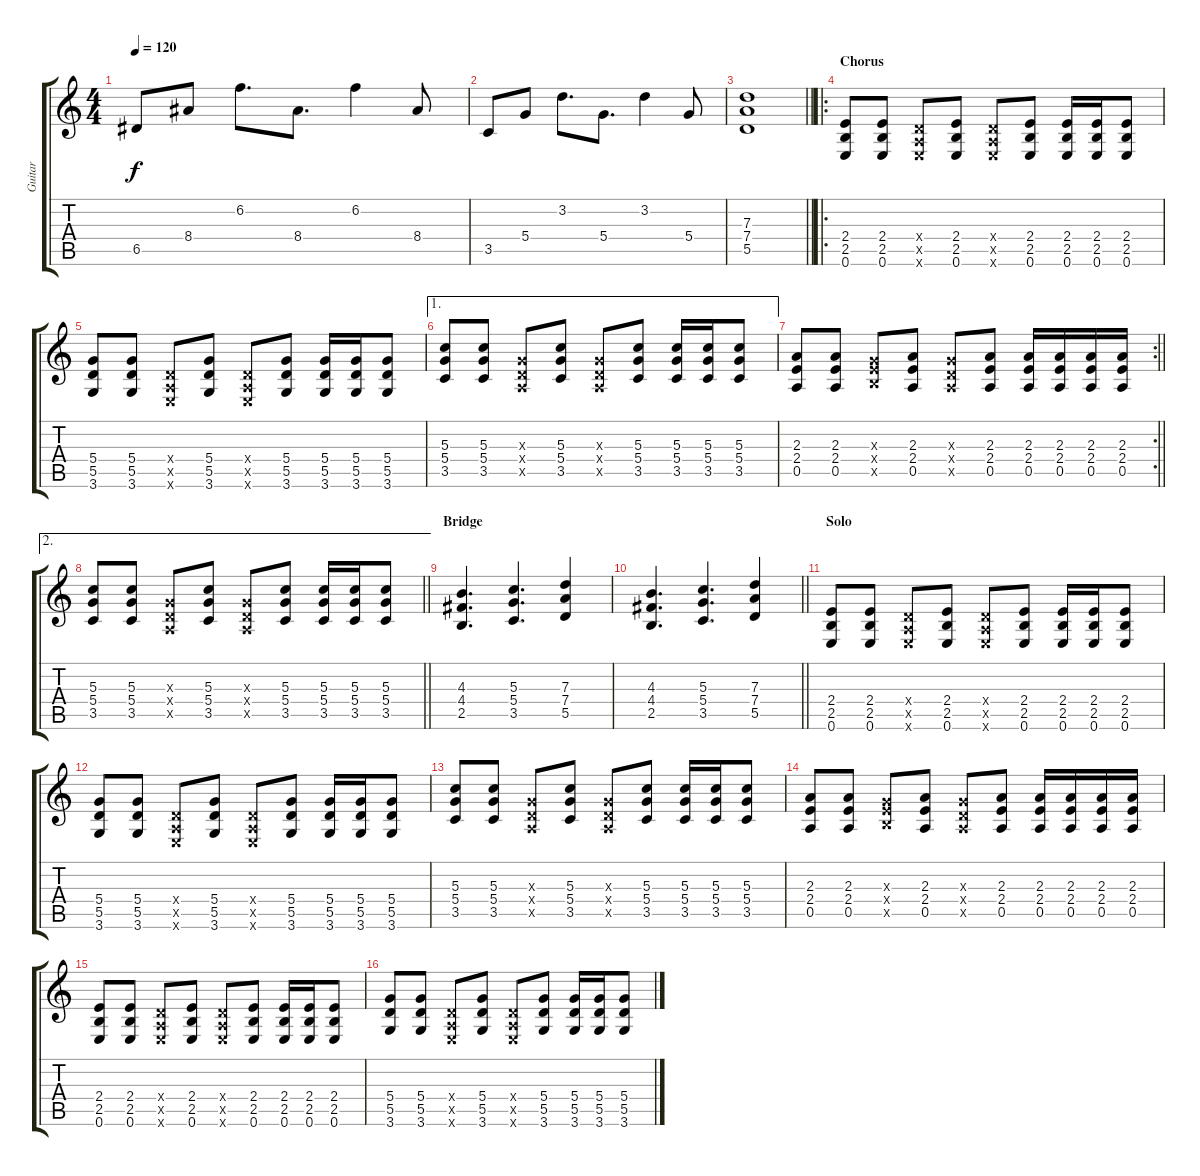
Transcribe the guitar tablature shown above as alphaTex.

\track ("Guitar" "Guitar") {instrument distortionguitar}
\staff {score tabs}
\tuning (E4 B3 G3 D3 A2 E2) {hide}
\ts (4 4)
\tempo 120
\clef g2
\ks c
6.5.8{dy f} 8.4.8 6.2.8{d} 8.4.8{d} 6.2.4 8.4.8 |
3.5.8 5.4.8 3.2.8{d} 5.4.8{d} 3.2.4 5.4.8 |
\barLineRight lightlight
(7.3 7.4 5.5).1 |
\ro
\section ("" "Chorus")
(2.4 2.5 0.6).8 (2.4 2.5 0.6).8 (0.4{x} 0.5{x} 0.6{x}).8 (2.4 2.5 0.6).8 (0.4{x} 0.5{x} 0.6{x}).8 (2.4 2.5 0.6).8 (2.4 2.5 0.6).16 (2.4 2.5 0.6).16 (2.4 2.5 0.6).8 |
(5.4 5.5 3.6).8 (5.4 5.5 3.6).8 (0.4{x} 0.5{x} 0.6{x}).8 (5.4 5.5 3.6).8 (0.4{x} 0.5{x} 0.6{x}).8 (5.4 5.5 3.6).8 (5.4 5.5 3.6).16 (5.4 5.5 3.6).16 (5.4 5.5 3.6).8 |
\ae 1
(5.3 5.4 3.5).8 (5.3 5.4 3.5).8 (0.3{x} 0.4{x} 0.5{x}).8 (5.3 5.4 3.5).8 (0.3{x} 0.4{x} 0.5{x}).8 (5.3 5.4 3.5).8 (5.3 5.4 3.5).16 (5.3 5.4 3.5).16 (5.3 5.4 3.5).8 |
\rc 2
\barLineRight lightlight
(2.3 2.4 0.5).8 (2.3 2.4 0.5).8 (0.3{x} 2.4{x} 2.5{x}).8 (2.3 2.4 0.5).8 (0.3{x} 0.4{x} 0.5{x}).8 (2.3 2.4 0.5).8 (2.3 2.4 0.5).16 (2.3 2.4 0.5).16 (2.3 2.4 0.5).16 (2.3 2.4 0.5).16 |
\ae 2
\barLineRight lightlight
(5.3 5.4 3.5).8 (5.3 5.4 3.5).8 (0.3{x} 0.4{x} 0.5{x}).8 (5.3 5.4 3.5).8 (0.3{x} 0.4{x} 0.5{x}).8 (5.3 5.4 3.5).8 (5.3 5.4 3.5).16 (5.3 5.4 3.5).16 (5.3 5.4 3.5).8 |
\section ("" "Bridge")
(4.3 4.4 2.5).4{d} (5.3 5.4 3.5).4{d} (7.3 7.4 5.5).4 |
\barLineRight lightlight
(4.3 4.4 2.5).4{d} (5.3 5.4 3.5).4{d} (7.3 7.4 5.5).4 |
\section ("" "Solo")
(2.4 2.5 0.6).8{volume 8} (2.4 2.5 0.6).8 (0.4{x} 0.5{x} 0.6{x}).8 (2.4 2.5 0.6).8 (0.4{x} 0.5{x} 0.6{x}).8 (2.4 2.5 0.6).8 (2.4 2.5 0.6).16 (2.4 2.5 0.6).16 (2.4 2.5 0.6).8 |
(5.4 5.5 3.6).8 (5.4 5.5 3.6).8 (0.4{x} 0.5{x} 0.6{x}).8 (5.4 5.5 3.6).8 (0.4{x} 0.5{x} 0.6{x}).8 (5.4 5.5 3.6).8 (5.4 5.5 3.6).16 (5.4 5.5 3.6).16 (5.4 5.5 3.6).8 |
(5.3 5.4 3.5).8 (5.3 5.4 3.5).8 (0.3{x} 0.4{x} 0.5{x}).8 (5.3 5.4 3.5).8 (0.3{x} 0.4{x} 0.5{x}).8 (5.3 5.4 3.5).8 (5.3 5.4 3.5).16 (5.3 5.4 3.5).16 (5.3 5.4 3.5).8 |
(2.3 2.4 0.5).8 (2.3 2.4 0.5).8 (0.3{x} 2.4{x} 2.5{x}).8 (2.3 2.4 0.5).8 (0.3{x} 0.4{x} 0.5{x}).8 (2.3 2.4 0.5).8 (2.3 2.4 0.5).16 (2.3 2.4 0.5).16 (2.3 2.4 0.5).16 (2.3 2.4 0.5).16 |
(2.4 2.5 0.6).8 (2.4 2.5 0.6).8 (0.4{x} 0.5{x} 0.6{x}).8 (2.4 2.5 0.6).8 (0.4{x} 0.5{x} 0.6{x}).8 (2.4 2.5 0.6).8 (2.4 2.5 0.6).16 (2.4 2.5 0.6).16 (2.4 2.5 0.6).8 |
(5.4 5.5 3.6).8 (5.4 5.5 3.6).8 (0.4{x} 0.5{x} 0.6{x}).8 (5.4 5.5 3.6).8 (0.4{x} 0.5{x} 0.6{x}).8 (5.4 5.5 3.6).8 (5.4 5.5 3.6).16 (5.4 5.5 3.6).16 (5.4 5.5 3.6).8
